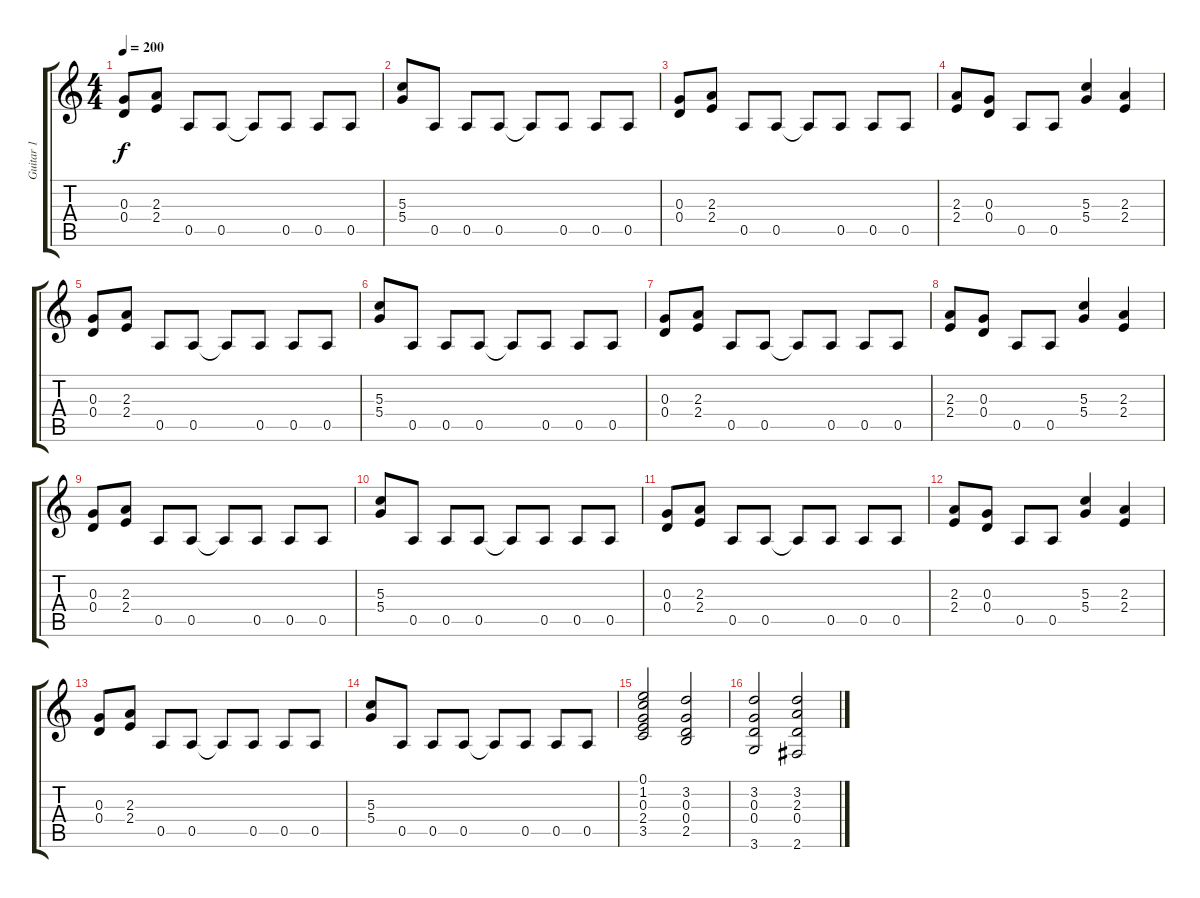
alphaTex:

\track ("Guitar 1" "Guitar 1") {instrument distortionguitar}
\staff {score tabs}
\tuning (E4 B3 G3 D3 A2 E2) {hide}
\ts (4 4)
\tempo 200
\clef g2
\ks c
(0.3 0.4).8{dy f} (2.3 2.4).8 0.5.8 0.5.8 0.5{t}.8 0.5.8 0.5.8 0.5.8 |
(5.3 5.4).8 0.5.8 0.5.8 0.5.8 0.5{t}.8 0.5.8 0.5.8 0.5.8 |
(0.3 0.4).8 (2.3 2.4).8 0.5.8 0.5.8 0.5{t}.8 0.5.8 0.5.8 0.5.8 |
(2.3 2.4).8 (0.3 0.4).8 0.5.8 0.5.8 (5.3 5.4).4 (2.3 2.4).4 |
(0.3 0.4).8 (2.3 2.4).8 0.5.8 0.5.8 0.5{t}.8 0.5.8 0.5.8 0.5.8 |
(5.3 5.4).8 0.5.8 0.5.8 0.5.8 0.5{t}.8 0.5.8 0.5.8 0.5.8 |
(0.3 0.4).8 (2.3 2.4).8 0.5.8 0.5.8 0.5{t}.8 0.5.8 0.5.8 0.5.8 |
(2.3 2.4).8 (0.3 0.4).8 0.5.8 0.5.8 (5.3 5.4).4 (2.3 2.4).4 |
(0.3 0.4).8 (2.3 2.4).8 0.5.8 0.5.8 0.5{t}.8 0.5.8 0.5.8 0.5.8 |
(5.3 5.4).8 0.5.8 0.5.8 0.5.8 0.5{t}.8 0.5.8 0.5.8 0.5.8 |
(0.3 0.4).8 (2.3 2.4).8 0.5.8 0.5.8 0.5{t}.8 0.5.8 0.5.8 0.5.8 |
(2.3 2.4).8 (0.3 0.4).8 0.5.8 0.5.8 (5.3 5.4).4 (2.3 2.4).4 |
(0.3 0.4).8 (2.3 2.4).8 0.5.8 0.5.8 0.5{t}.8 0.5.8 0.5.8 0.5.8 |
(5.3 5.4).8 0.5.8 0.5.8 0.5.8 0.5{t}.8 0.5.8 0.5.8 0.5.8 |
(0.1 1.2 0.3 2.4 3.5).2 (3.2 0.3 0.4 2.5).2 |
(3.2 0.3 0.4 3.6).2 (3.2 2.3 0.4 2.6).2
